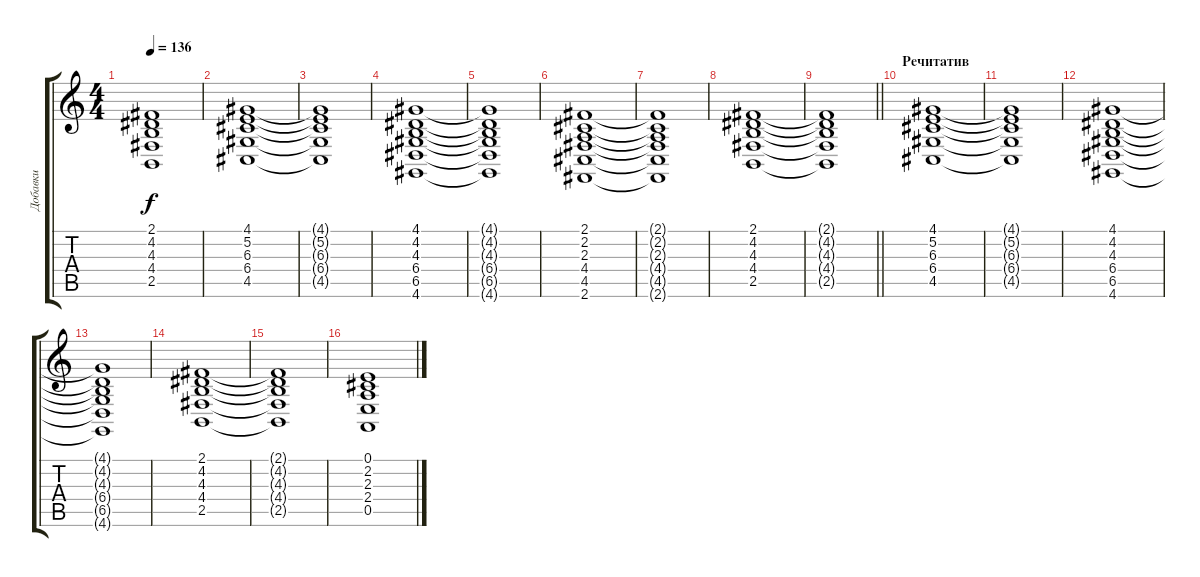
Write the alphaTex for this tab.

\track ("Добавки" "Добавки") {instrument stringensemble1}
\staff {score tabs}
\tuning (E4 B3 G3 D3 A2 E2) {hide}
\ts (4 4)
\tempo 136
\clef g2
\ks c
(2.1{t} 4.2{t} 4.3{t} 4.4{t} 2.5{t}).1{dy f} |
(4.1 5.2 6.3 6.4 4.5).1 |
(4.1{t} 5.2{t} 6.3{t} 6.4{t} 4.5{t}).1 |
(4.1 4.2 4.3 6.4 6.5 4.6).1 |
(4.1{t} 4.2{t} 4.3{t} 6.4{t} 6.5{t} 4.6{t}).1 |
(2.1 2.2 2.3 4.4 4.5 2.6).1 |
(2.1{t} 2.2{t} 2.3{t} 4.4{t} 4.5{t} 2.6{t}).1 |
(2.1 4.2 4.3 4.4 2.5).1 |
\barLineRight lightlight
(2.1{t} 4.2{t} 4.3{t} 4.4{t} 2.5{t}).1 |
\section ("" "Речитатив")
(4.1 5.2 6.3 6.4 4.5).1 |
(4.1{t} 5.2{t} 6.3{t} 6.4{t} 4.5{t}).1 |
(4.1 4.2 4.3 6.4 6.5 4.6).1 |
(4.1{t} 4.2{t} 4.3{t} 6.4{t} 6.5{t} 4.6{t}).1 |
(2.1 4.2 4.3 4.4 2.5).1 |
(2.1{t} 4.2{t} 4.3{t} 4.4{t} 2.5{t}).1 |
(0.1 2.2 2.3 2.4 0.5).1
